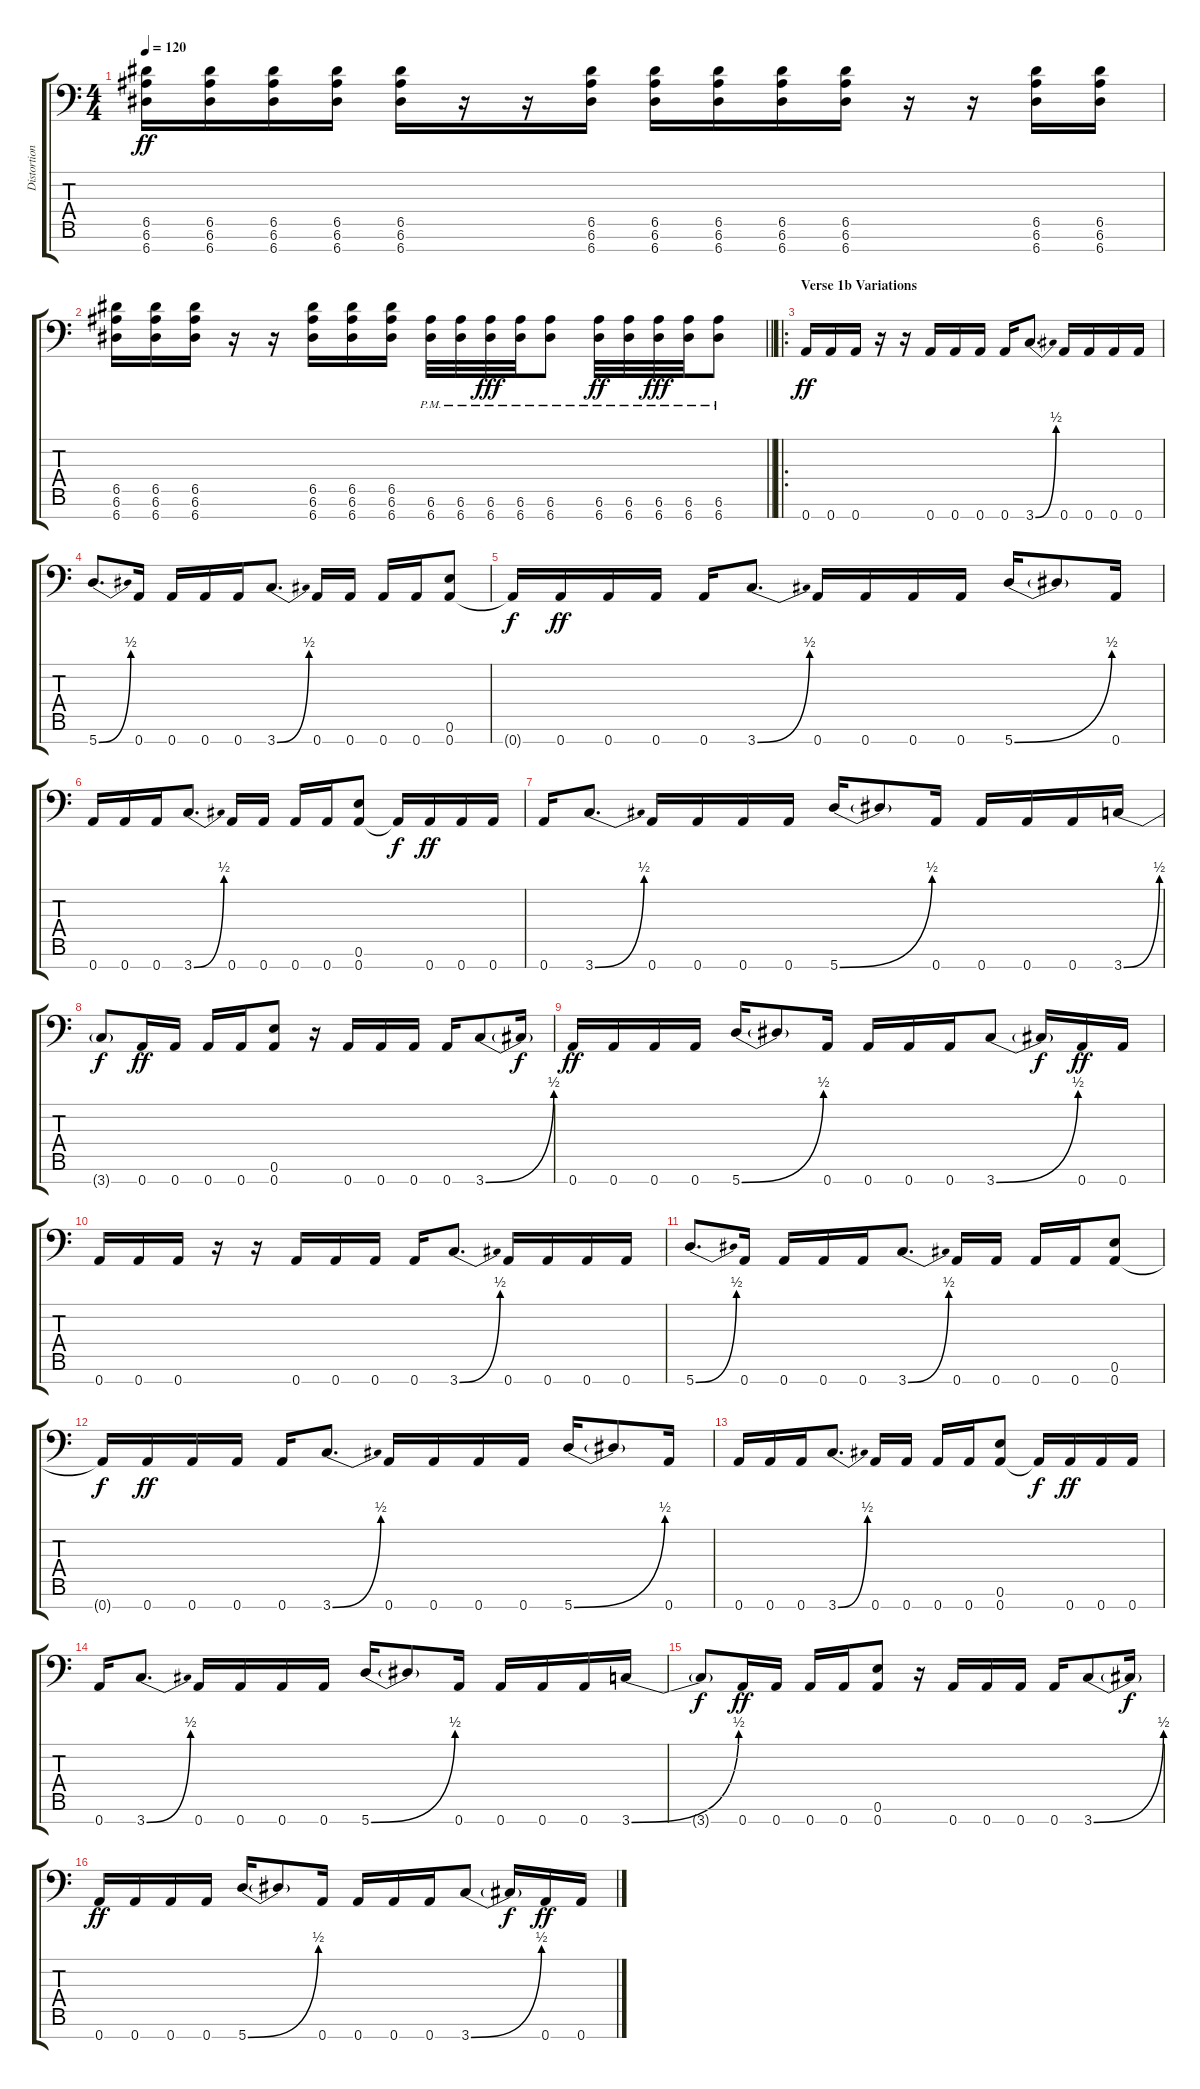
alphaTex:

\track ("Distortion I" "Distortion") {instrument distortionguitar}
\staff {score tabs}
\tuning (E4 B3 G3 D3 A2 E2 A1) {hide}
\ts (4 4)
\tempo 120
\clef f4
\ks c
(6.5 6.6 6.7).16{dy ff} (6.5 6.6 6.7).16 (6.5 6.6 6.7).16 (6.5 6.6 6.7).16 (6.5 6.6 6.7).16 r.16 r.16 (6.5 6.6 6.7).16 (6.5 6.6 6.7).16 (6.5 6.6 6.7).16 (6.5 6.6 6.7).16 (6.5 6.6 6.7).16 r.16 r.16 (6.5 6.6 6.7).16 (6.5 6.6 6.7).16 |
\barLineRight lightlight
(6.5 6.6 6.7).16 (6.5 6.6 6.7).16 (6.5 6.6 6.7).16 r.16 r.16 (6.5 6.6 6.7).16 (6.5 6.6 6.7).16 (6.5 6.6 6.7).16 (6.6{pm} 6.7{pm}).32 (6.6{pm} 6.7{pm}).32 (6.6{pm} 6.7{pm}).32{dy fff} (6.6{pm} 6.7{pm}).32 (6.6{pm} 6.7{pm}).8 (6.6{pm} 6.7{pm}).32{dy ff} (6.6{pm} 6.7{pm}).32 (6.6{pm} 6.7{pm}).32{dy fff} (6.6{pm} 6.7{pm}).32 (6.6{pm} 6.7{pm}).8 |
\ro
\section ("" "Verse 1b Variations")
0.7.16{dy ff} 0.7.16 0.7.16 r.16 r.16 0.7.16 0.7.16 0.7.16 0.7.16 3.7{be (bend 0 0 60 2)}.8{d} 0.7.16 0.7.16 0.7.16 0.7.16 |
5.7{be (bend 0 0 60 2)}.8{d} 0.7.16 0.7.16 0.7.16 0.7.16 3.7{be (bend 0 0 60 2)}.8{d} 0.7.16 0.7.16 0.7.16 0.7.16 (0.6 0.7).8 |
0.7{t}.16{dy f} 0.7.16{dy ff} 0.7.16 0.7.16 0.7.16 3.7{be (bend 0 0 60 2)}.8{d} 0.7.16 0.7.16 0.7.16 0.7.16 5.7{be (bend 0 0 60 2)}.16 5.7{t}.8 0.7.16 |
0.7.16 0.7.16 0.7.16 3.7{be (bend 0 0 60 2)}.8{d} 0.7.16 0.7.16 0.7.16 0.7.16 (0.6 0.7).8 0.7{t}.16{dy f} 0.7.16{dy ff} 0.7.16 0.7.16 |
0.7.16 3.7{be (bend 0 0 60 2)}.8{d} 0.7.16 0.7.16 0.7.16 0.7.16 5.7{be (bend 0 0 60 2)}.16 5.7{t}.8 0.7.16 0.7.16 0.7.16 0.7.16 3.7{be (bend 0 0 60 2)}.16 |
3.7{t}.8{dy f} 0.7.16{dy ff} 0.7.16 0.7.16 0.7.16 (0.6 0.7).8 r.16 0.7.16 0.7.16 0.7.16 0.7.16 3.7{be (bend 0 0 60 2)}.8 3.7{t}.16{dy f} |
0.7.16{dy ff} 0.7.16 0.7.16 0.7.16 5.7{be (bend 0 0 60 2)}.16 5.7{t}.8 0.7.16 0.7.16 0.7.16 0.7.16 3.7{be (bend 0 0 60 2)}.8 3.7{t}.16{dy f} 0.7.16{dy ff} 0.7.16 |
0.7.16 0.7.16 0.7.16 r.16 r.16 0.7.16 0.7.16 0.7.16 0.7.16 3.7{be (bend 0 0 60 2)}.8{d} 0.7.16 0.7.16 0.7.16 0.7.16 |
5.7{be (bend 0 0 60 2)}.8{d} 0.7.16 0.7.16 0.7.16 0.7.16 3.7{be (bend 0 0 60 2)}.8{d} 0.7.16 0.7.16 0.7.16 0.7.16 (0.6 0.7).8 |
0.7{t}.16{dy f} 0.7.16{dy ff} 0.7.16 0.7.16 0.7.16 3.7{be (bend 0 0 60 2)}.8{d} 0.7.16 0.7.16 0.7.16 0.7.16 5.7{be (bend 0 0 60 2)}.16 5.7{t}.8 0.7.16 |
0.7.16 0.7.16 0.7.16 3.7{be (bend 0 0 60 2)}.8{d} 0.7.16 0.7.16 0.7.16 0.7.16 (0.6 0.7).8 0.7{t}.16{dy f} 0.7.16{dy ff} 0.7.16 0.7.16 |
0.7.16 3.7{be (bend 0 0 60 2)}.8{d} 0.7.16 0.7.16 0.7.16 0.7.16 5.7{be (bend 0 0 60 2)}.16 5.7{t}.8 0.7.16 0.7.16 0.7.16 0.7.16 3.7{be (bend 0 0 60 2)}.16 |
3.7{t}.8{dy f} 0.7.16{dy ff} 0.7.16 0.7.16 0.7.16 (0.6 0.7).8 r.16 0.7.16 0.7.16 0.7.16 0.7.16 3.7{be (bend 0 0 60 2)}.8 3.7{t}.16{dy f} |
0.7.16{dy ff} 0.7.16 0.7.16 0.7.16 5.7{be (bend 0 0 60 2)}.16 5.7{t}.8 0.7.16 0.7.16 0.7.16 0.7.16 3.7{be (bend 0 0 60 2)}.8 3.7{t}.16{dy f} 0.7.16{dy ff} 0.7.16
